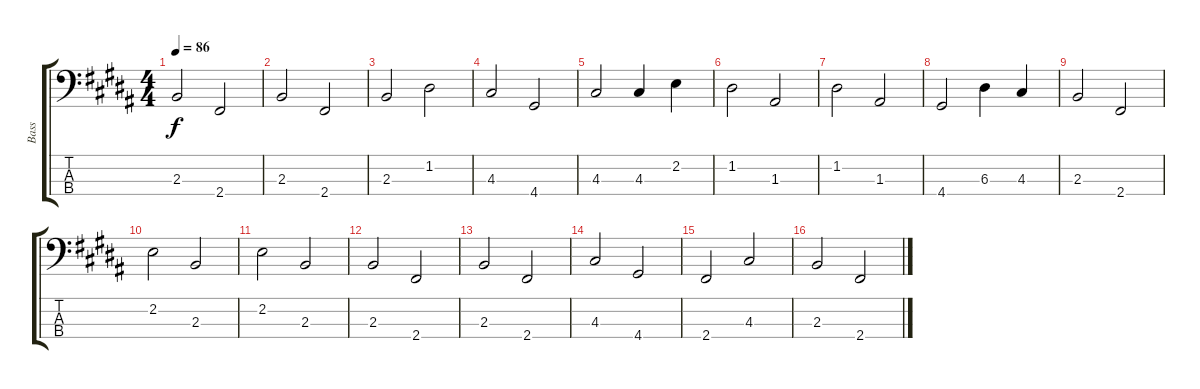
\track ("Bass" "Bass") {mute instrument acousticbass}
\staff {score tabs}
\tuning (G2 D2 A1 E1) {hide}
\ts (4 4)
\tempo 86
\clef f4
\ks b
2.3.2{dy f} 2.4.2 |
\ks g#minor
2.3.2 2.4.2 |
2.3.2 1.2.2 |
4.3.2 4.4.2 |
\ks b
4.3.2 4.3.4 2.2.4 |
\ks g#minor
1.2.2 1.3.2 |
1.2.2 1.3.2 |
4.4.2 6.3.4 4.3.4 |
\ks b
2.3.2 2.4.2 |
\ks g#minor
2.2.2 2.3.2 |
2.2.2 2.3.2 |
2.3.2 2.4.2 |
\ks b
2.3.2 2.4.2 |
\ks g#minor
4.3.2 4.4.2 |
2.4.2 4.3.2 |
2.3.2 2.4.2
